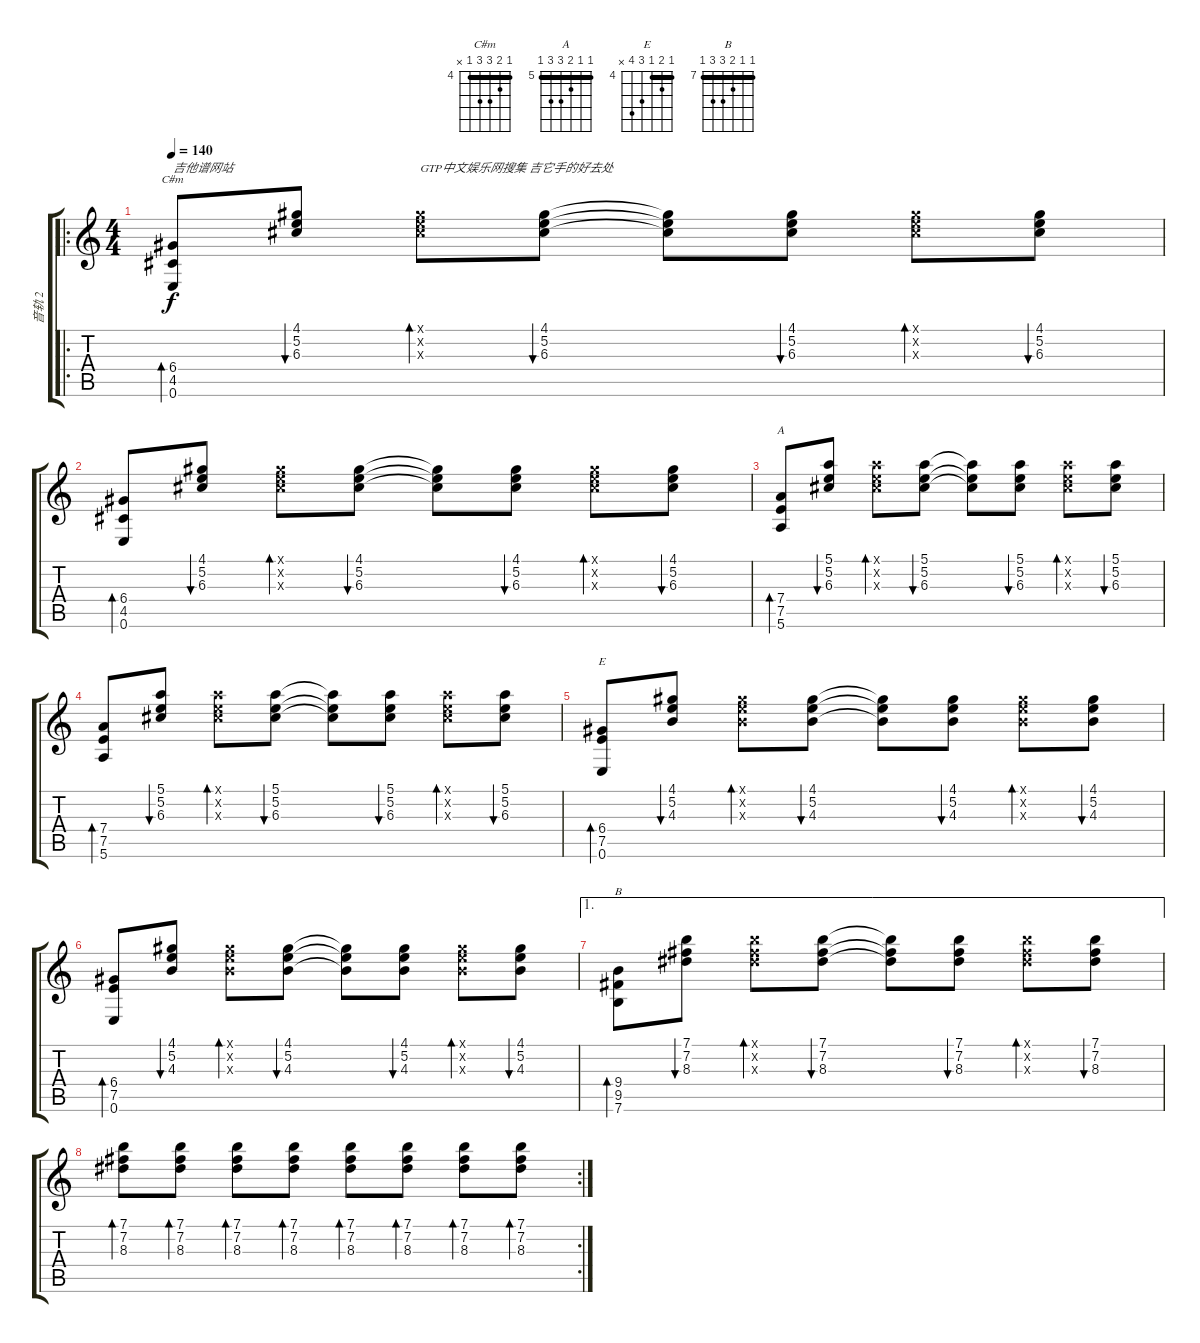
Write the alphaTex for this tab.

\track ("音轨 2" "音轨 2") {instrument acousticguitarsteel}
\staff {score tabs}
\tuning (E4 B3 G3 D3 A2 E2) {hide}
\chord ("C#m" 4 5 6 6 4 x) {firstfret 4 barre 4}
\chord ("A" 5 5 6 7 7 5) {firstfret 5 barre 5}
\chord ("E" 4 5 4 6 7 x) {firstfret 4 barre 4}
\chord ("B" 7 7 8 9 9 7) {firstfret 7 barre 7}
\ro
\ts (4 4)
\tempo 140
\clef g2
\ks c
(6.4 4.5 0.6).8{bd 30 ch "C#m" txt "吉他谱网站" dy f instrument acousticguitarsteel} (4.1 5.2 6.3).8{bu 30} (4.1{x} 5.2{x} 6.3{x}).8{bd 30 txt "GTP中文娱乐网搜集 吉它手的好去处"} (4.1 5.2 6.3).8{bu 30} (4.1{t} 5.2{t} 6.3{t}).8 (4.1 5.2 6.3).8{bu 30} (4.1{x} 5.2{x} 6.3{x}).8{bd 30} (4.1 5.2 6.3).8{bu 30} |
(6.4 4.5 0.6).8{bd 30} (4.1 5.2 6.3).8{bu 30} (4.1{x} 5.2{x} 6.3{x}).8{bd 30} (4.1 5.2 6.3).8{bu 30} (4.1{t} 5.2{t} 6.3{t}).8 (4.1 5.2 6.3).8{bu 30} (4.1{x} 5.2{x} 6.3{x}).8{bd 30} (4.1 5.2 6.3).8{bu 30} |
(7.4 7.5 5.6).8{bd 30 ch "A"} (5.1 5.2 6.3).8{bu 30} (5.1{x} 5.2{x} 6.3{x}).8{bd 30} (5.1 5.2 6.3).8{bu 30} (5.1{t} 5.2{t} 6.3{t}).8 (5.1 5.2 6.3).8{bu 30} (5.1{x} 5.2{x} 6.3{x}).8{bd 30} (5.1 5.2 6.3).8{bu 30} |
(7.4 7.5 5.6).8{bd 30} (5.1 5.2 6.3).8{bu 30} (5.1{x} 5.2{x} 6.3{x}).8{bd 30} (5.1 5.2 6.3).8{bu 30} (5.1{t} 5.2{t} 6.3{t}).8 (5.1 5.2 6.3).8{bu 30} (5.1{x} 5.2{x} 6.3{x}).8{bd 30} (5.1 5.2 6.3).8{bu 30} |
(6.4 7.5 0.6).8{bd 30 ch "E"} (4.1 5.2 4.3).8{bu 30} (4.1{x} 5.2{x} 4.3{x}).8{bd 30} (4.1 5.2 4.3).8{bu 30} (4.1{t} 5.2{t} 4.3{t}).8 (4.1 5.2 4.3).8{bu 30} (4.1{x} 5.2{x} 4.3{x}).8{bd 30} (4.1 5.2 4.3).8{bu 30} |
(6.4 7.5 0.6).8{bd 30} (4.1 5.2 4.3).8{bu 30} (4.1{x} 5.2{x} 4.3{x}).8{bd 30} (4.1 5.2 4.3).8{bu 30} (4.1{t} 5.2{t} 4.3{t}).8 (4.1 5.2 4.3).8{bu 30} (4.1{x} 5.2{x} 4.3{x}).8{bd 30} (4.1 5.2 4.3).8{bu 30} |
\ae 1
(9.4 9.5 7.6).8{bd 30 ch "B"} (7.1 7.2 8.3).8{bu 30} (7.1{x} 7.2{x} 8.3{x}).8{bd 30} (7.1 7.2 8.3).8{bu 30} (7.1{t} 7.2{t} 8.3{t}).8 (7.1 7.2 8.3).8{bu 30} (7.1{x} 7.2{x} 8.3{x}).8{bd 30} (7.1 7.2 8.3).8{bu 30} |
\rc 2
(7.1 7.2 8.3).8{bd 30} (7.1 7.2 8.3).8{bd 30} (7.1 7.2 8.3).8{bd 30} (7.1 7.2 8.3).8{bd 30} (7.1 7.2 8.3).8{bd 30} (7.1 7.2 8.3).8{bd 30} (7.1 7.2 8.3).8{bd 30} (7.1 7.2 8.3).8{bd 30}
